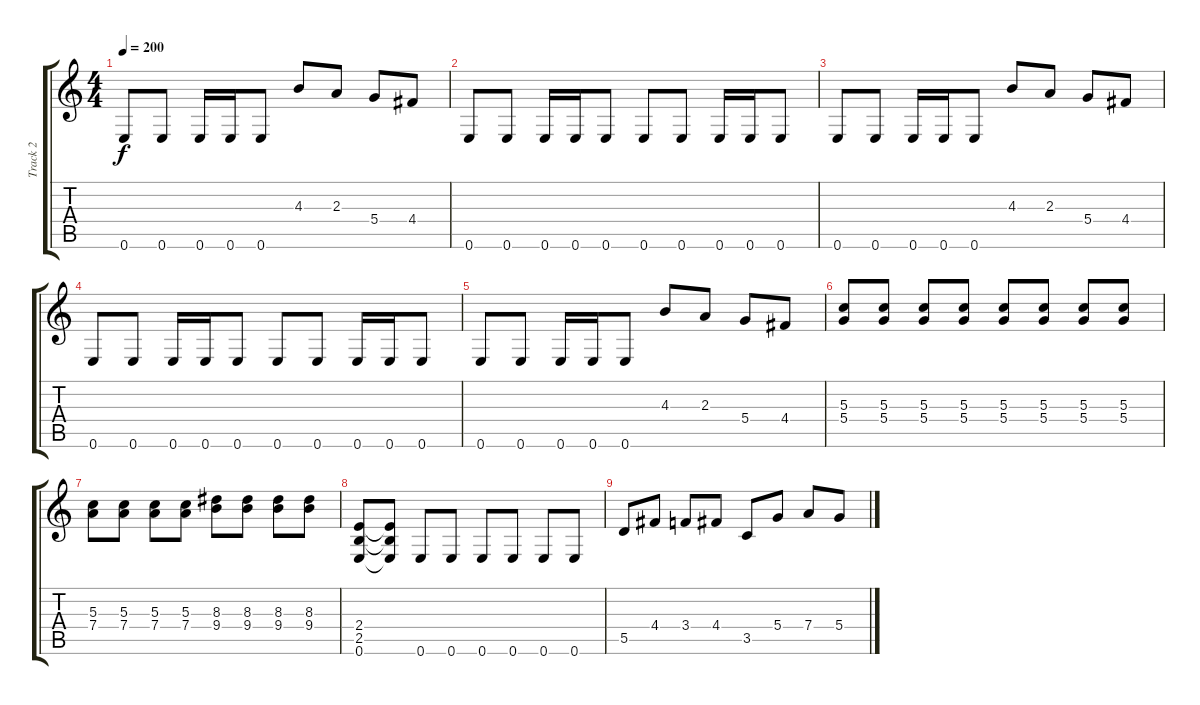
\track ("Track 2" "Track 2") {instrument distortionguitar}
\staff {score tabs}
\tuning (E4 B3 G3 D3 A2 E2) {hide}
\ts (4 4)
\tempo 200
\clef g2
\ks c
0.6.8{dy f} 0.6.8 0.6.16 0.6.16 0.6.8 4.3.8 2.3.8 5.4.8 4.4.8 |
0.6.8 0.6.8 0.6.16 0.6.16 0.6.8 0.6.8 0.6.8 0.6.16 0.6.16 0.6.8 |
0.6.8 0.6.8 0.6.16 0.6.16 0.6.8 4.3.8 2.3.8 5.4.8 4.4.8 |
0.6.8 0.6.8 0.6.16 0.6.16 0.6.8 0.6.8 0.6.8 0.6.16 0.6.16 0.6.8 |
0.6.8 0.6.8 0.6.16 0.6.16 0.6.8 4.3.8 2.3.8 5.4.8 4.4.8 |
(5.3 5.4).8 (5.3 5.4).8 (5.3 5.4).8 (5.3 5.4).8 (5.3 5.4).8 (5.3 5.4).8 (5.3 5.4).8 (5.3 5.4).8 |
(5.3 7.4).8 (5.3 7.4).8 (5.3 7.4).8 (5.3 7.4).8 (8.3 9.4).8 (8.3 9.4).8 (8.3 9.4).8 (8.3 9.4).8 |
(2.4 2.5 0.6).8 (2.4{t} 2.5{t} 0.6{t}).8 0.6.8 0.6.8 0.6.8 0.6.8 0.6.8 0.6.8 |
5.5.8 4.4.8 3.4.8 4.4.8 3.5.8 5.4.8 7.4.8 5.4.8
